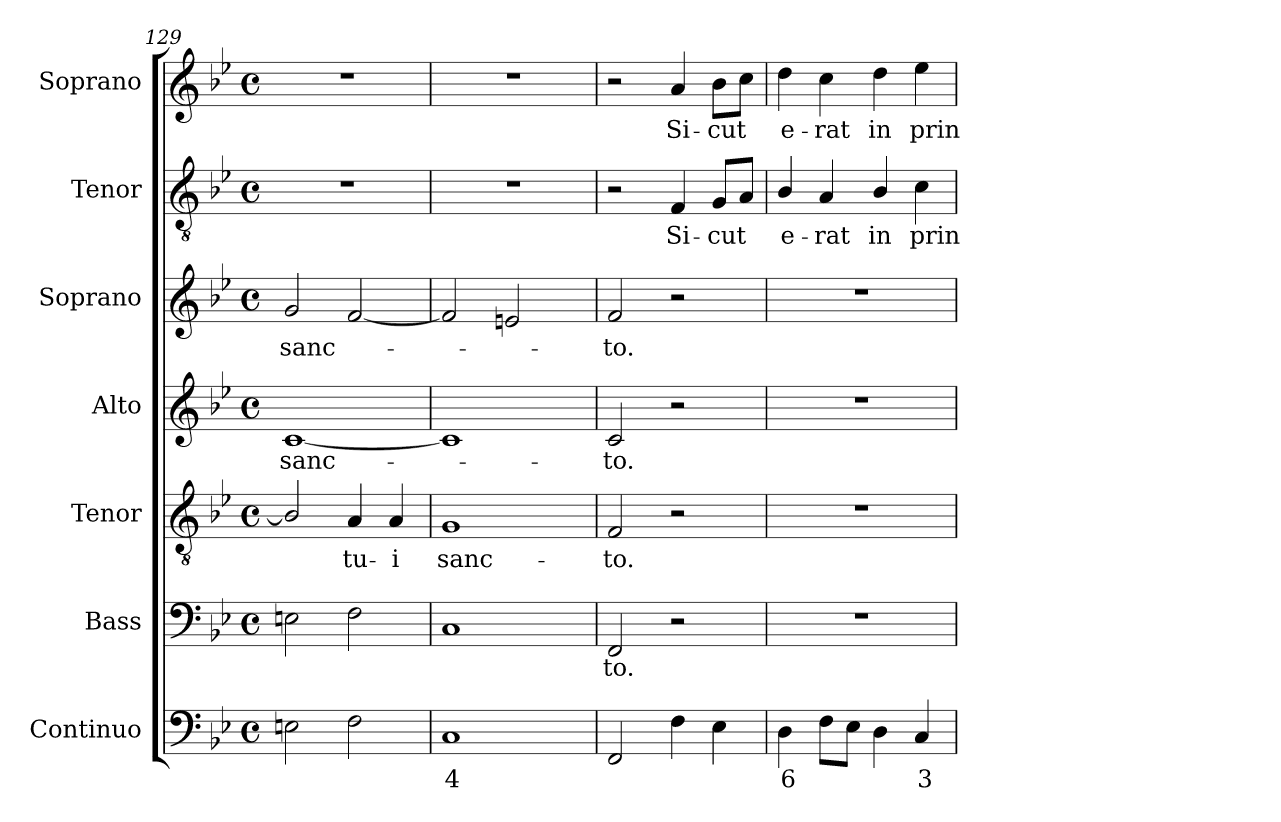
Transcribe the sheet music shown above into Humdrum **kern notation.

**kern	**text	**kern	**text	**kern	**text	**kern	**text	**kern	**text	**kern	**text	**kern	**text
*part7	*part7	*part6	*part6	*part5	*part5	*part4	*part4	*part3	*part3	*part2	*part2	*part1	*part1
*staff7	*staff7	*staff6	*staff6	*staff5	*staff5	*staff4	*staff4	*staff3	*staff3	*staff2	*staff2	*staff1	*staff1
*I"Continuo	*	*I"Bass	*	*I"Tenor	*	*I"Alto	*	*I"Soprano	*	*I"Tenor	*	*I"Soprano	*
*I'Cont.	*	*I'B.	*	*I'T.	*	*I'A.	*	*I'S.	*	*I'T.	*	*I'S.	*
*clefF4	*	*clefF4	*	*clefGv2	*	*clefG2	*	*clefG2	*	*clefGv2	*	*clefG2	*
*	*	*	*	*ITrd7c12	*	*	*	*	*	*ITrd7c12	*	*	*
*k[b-e-]	*	*k[b-e-]	*	*k[b-e-]	*	*k[b-e-]	*	*k[b-e-]	*	*k[b-e-]	*	*k[b-e-]	*
*B-:	*	*B-:	*	*B-:	*	*B-:	*	*B-:	*	*B-:	*	*B-:	*
*M4/4	*	*M4/4	*	*M4/4	*	*M4/4	*	*M4/4	*	*M4/4	*	*M4/4	*
*met(c)	*	*met(c)	*	*met(c)	*	*met(c)	*	*met(c)	*	*met(c)	*	*met(c)	*
=129	=129	=129	=129	=129	=129	=129	=129	=129	=129	=129	=129	=129	=129
!	!	!	!	!	!	!	!LO:LY:b:color=#000000	!	!	!	!	!	!
!	!	!	!	!	!	!	!	!	!LO:LY:b:color=#000000	!	!	!	!
2Eni\	.	2Eni\	.	2BB-i/]	.	[1ci	sanc-	2gi/	sanc-	1r	.	1r	.
!	!	!	!	!	!LO:LY:b:color=#000000	!	!	!	!	!	!	!	!
2Fi\	.	2Fi\	.	4AAi/	-tu-	.	.	[2fi/	.	.	.	.	.
!	!	!	!	!	!LO:LY:b:color=#000000	!	!	!	!	!	!	!	!
.	.	.	.	4AAi/	-i	.	.	.	.	.	.	.	.
=130	=130	=130	=130	=130	=130	=130	=130	=130	=130	=130	=130	=130	=130
!	!LO:LY:b:color=#000000	!	!	!	!	!	!	!	!	!	!	!	!
!	!	!	!	!	!LO:LY:b:color=#000000	!	!	!	!	!	!	!	!
1Ci	4	1Ci	.	1GGi	sanc-	1ci]	.	2fi/]	.	1r	.	1r	.
.	.	.	.	.	.	.	.	2eni/	.	.	.	.	.
=131	=131	=131	=131	=131	=131	=131	=131	=131	=131	=131	=131	=131	=131
!	!	!	!LO:LY:b:color=#000000	!	!	!	!	!	!	!	!	!	!
!	!	!	!	!	!LO:LY:b:color=#000000	!	!	!	!	!	!	!	!
!	!	!	!	!	!	!	!LO:LY:b:color=#000000	!	!	!	!	!	!
!	!	!	!	!	!	!	!	!	!LO:LY:b:color=#000000	!	!	!	!
2FFi/	.	2FFi/	-to.	2FFi/	-to.	2ci/	-to.	2fi/	-to.	2r	.	2r	.
!	!	!	!	!	!	!	!	!	!	!	!LO:LY:b:color=#000000	!	!
!	!	!	!	!	!	!	!	!	!	!	!	!	!LO:LY:b:color=#000000
4Fi\	.	2r	.	2r	.	2r	.	2r	.	4FFi/	Si-	4ai/	Si-
!	!	!	!	!	!	!	!	!	!	!	!LO:LY:b:color=#000000	!	!
!	!	!	!	!	!	!	!	!	!	!	!	!	!LO:LY:b:color=#000000
4E-i\	.	.	.	.	.	.	.	.	.	8GGi/L	-cut	8b-i\L	-cut
.	.	.	.	.	.	.	.	.	.	8AAi/J	.	8cci\J	.
=132	=132	=132	=132	=132	=132	=132	=132	=132	=132	=132	=132	=132	=132
!	!LO:LY:b:color=#000000	!	!	!	!	!	!	!	!	!	!	!	!
!	!	!	!	!	!	!	!	!	!	!	!LO:LY:b:color=#000000	!	!
!	!	!	!	!	!	!	!	!	!	!	!	!	!LO:LY:b:color=#000000
4Di\	6	1r	.	1r	.	1r	.	1r	.	4BB-i/	e-	4ddi\	e-
!	!	!	!	!	!	!	!	!	!	!	!LO:LY:b:color=#000000	!	!
!	!	!	!	!	!	!	!	!	!	!	!	!	!LO:LY:b:color=#000000
8Fi\L	.	.	.	.	.	.	.	.	.	4AAi/	-rat	4cci\	-rat
8E-i\J	.	.	.	.	.	.	.	.	.	.	.	.	.
!	!	!	!	!	!	!	!	!	!	!	!LO:LY:b:color=#000000	!	!
!	!	!	!	!	!	!	!	!	!	!	!	!	!LO:LY:b:color=#000000
4Di\	.	.	.	.	.	.	.	.	.	4BB-i/	in	4ddi\	in
!	!LO:LY:b:color=#000000	!	!	!	!	!	!	!	!	!	!	!	!
!	!	!	!	!	!	!	!	!	!	!	!LO:LY:b:color=#000000	!	!
!	!	!	!	!	!	!	!	!	!	!	!	!	!LO:LY:b:color=#000000
4Ci/	3	.	.	.	.	.	.	.	.	4Ci\	prin-	4ee-i\	prin-
=	=	=	=	=	=	=	=	=	=	=	=	=	=
*-	*-	*-	*-	*-	*-	*-	*-	*-	*-	*-	*-	*-	*-
